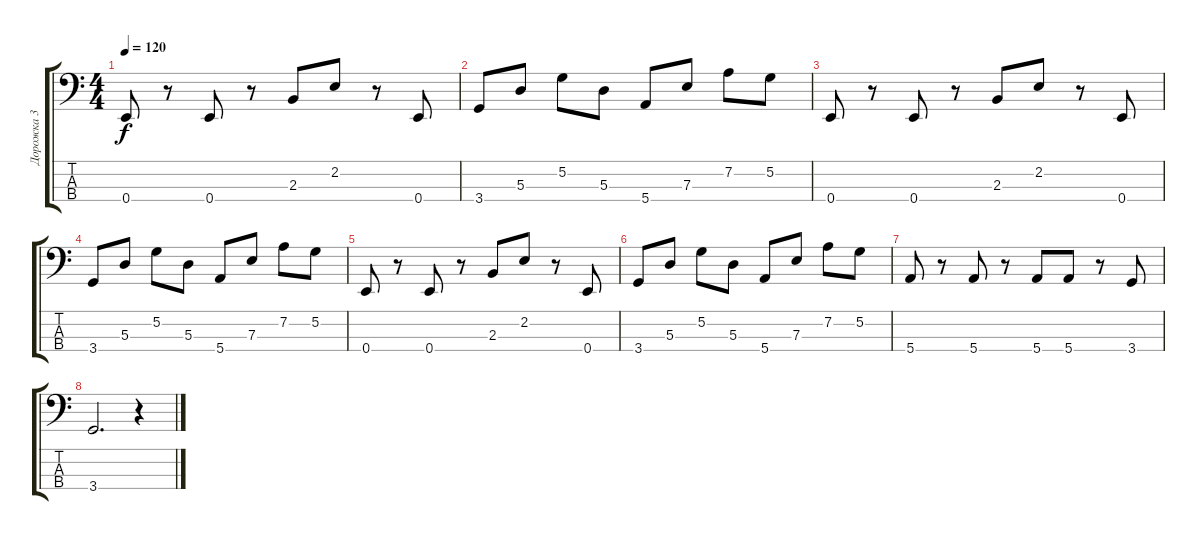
\track ("Дорожка 3" "Дорожка 3") {instrument electricbassfinger}
\staff {score tabs}
\tuning (G2 D2 A1 E1) {hide}
\ts (4 4)
\tempo 120
\clef f4
\ks c
0.4.8{dy f} r.8 0.4.8 r.8 2.3.8 2.2.8 r.8 0.4.8 |
3.4.8 5.3.8 5.2.8 5.3.8 5.4.8 7.3.8 7.2.8 5.2.8 |
0.4.8 r.8 0.4.8 r.8 2.3.8 2.2.8 r.8 0.4.8 |
3.4.8 5.3.8 5.2.8 5.3.8 5.4.8 7.3.8 7.2.8 5.2.8 |
0.4.8 r.8 0.4.8 r.8 2.3.8 2.2.8 r.8 0.4.8 |
3.4.8 5.3.8 5.2.8 5.3.8 5.4.8 7.3.8 7.2.8 5.2.8 |
5.4.8 r.8 5.4.8 r.8 5.4.8 5.4.8 r.8 3.4.8{beam Up} |
3.4.2{d beam Up} r.4
